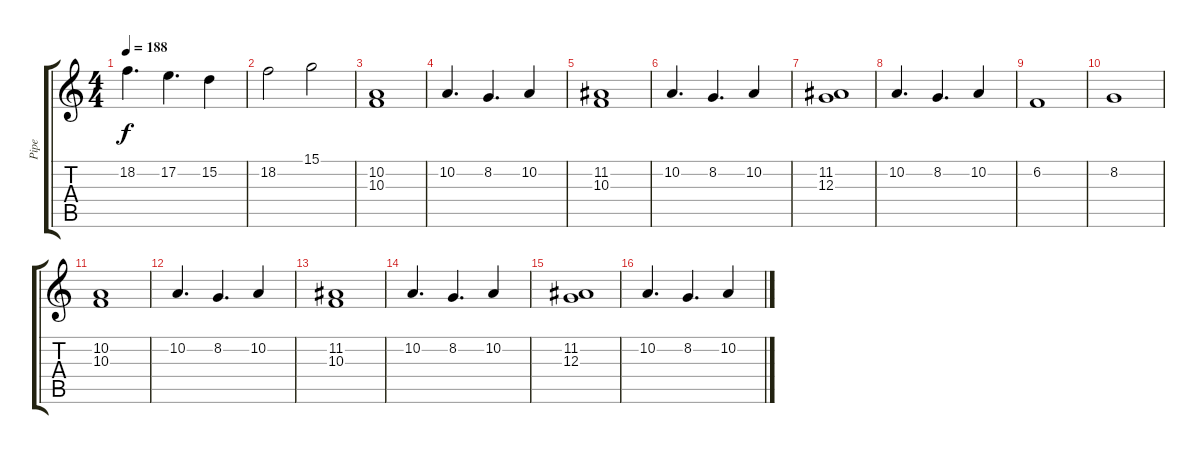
\track ("Pipe" "Pipe") {instrument altosax}
\staff {score tabs}
\tuning (E4 B3 G3 D3 A2 E2) {hide}
\ts (4 4)
\tempo 188
\clef g2
\ks c
18.2.4{d dy f} 17.2.4{d} 15.2.4 |
18.2.2 15.1.2 |
(10.2 10.3).1{volume 10 instrument altosax} |
10.2.4{d volume 12 instrument altosax} 8.2.4{d} 10.2.4 |
(11.2 10.3).1{volume 10 instrument altosax} |
10.2.4{d volume 12 instrument altosax} 8.2.4{d} 10.2.4 |
(11.2 12.3).1{volume 10 instrument altosax} |
10.2.4{d volume 12 instrument altosax} 8.2.4{d} 10.2.4 |
6.2.1 |
8.2.1 |
(10.2 10.3).1{volume 10 instrument altosax} |
10.2.4{d volume 12 instrument altosax} 8.2.4{d} 10.2.4 |
(11.2 10.3).1{volume 10 instrument altosax} |
10.2.4{d volume 12 instrument altosax} 8.2.4{d} 10.2.4 |
(11.2 12.3).1{volume 10 instrument altosax} |
10.2.4{d volume 12 instrument altosax} 8.2.4{d} 10.2.4
